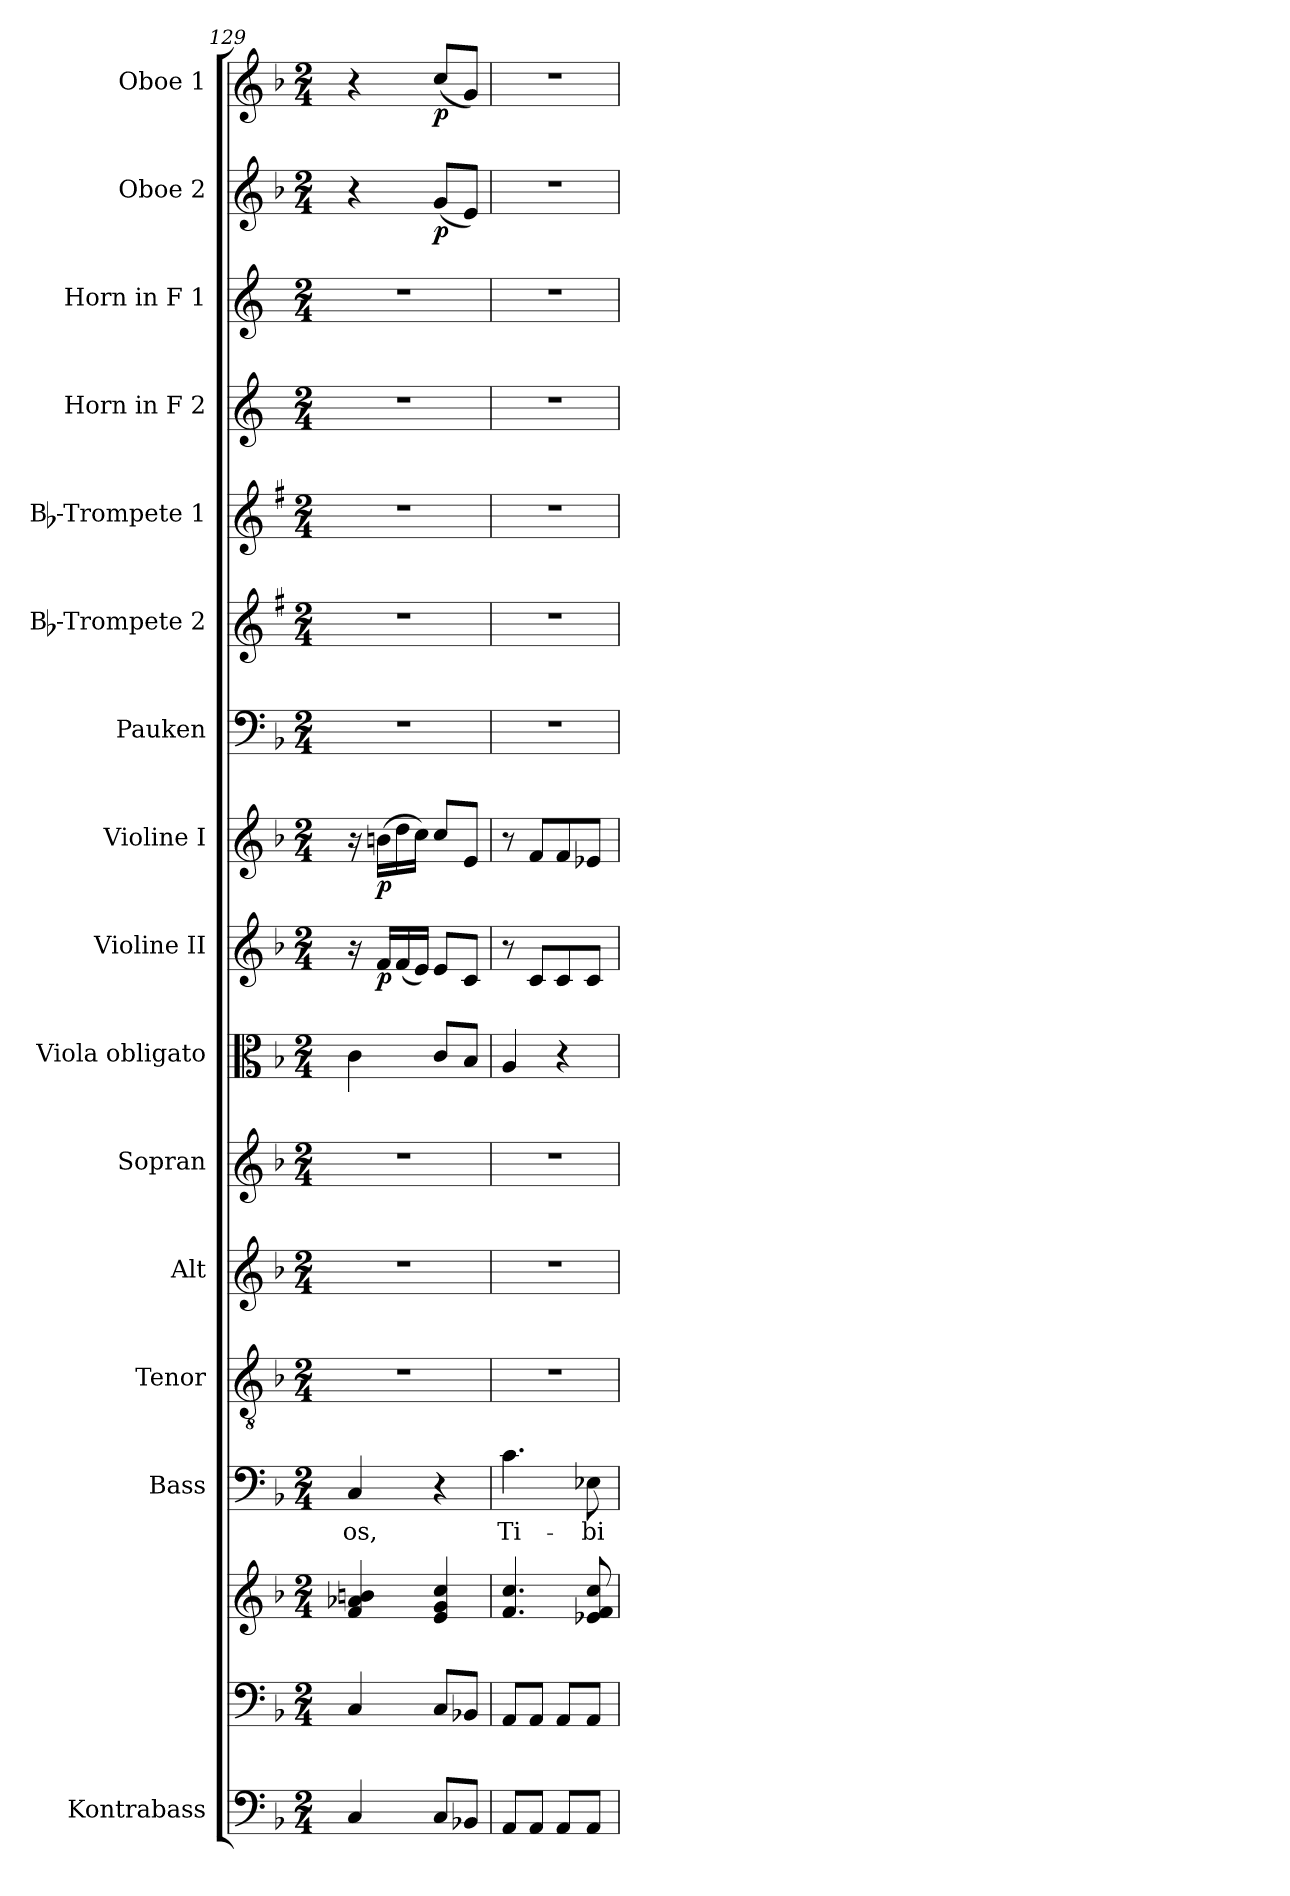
**kern	**kern	**kern	**kern	**text	**kern	**kern	**kern	**kern	**kern	**dynam	**kern	**dynam	**kern	**kern	**kern	**kern	**kern	**kern	**dynam	**kern	**dynam
*part16	*part15	*part15	*part14	*part14	*part13	*part12	*part11	*part10	*part9	*part9	*part8	*part8	*part7	*part6	*part5	*part4	*part3	*part2	*part2	*part1	*part1
*staff17	*staff16	*staff15	*staff14	*staff14	*staff13	*staff12	*staff11	*staff10	*staff9	*staff9	*staff8	*staff8	*staff7	*staff6	*staff5	*staff4	*staff3	*staff2	*staff2	*staff1	*staff1
*I"Kontrabass	*	*	*I"Bass	*	*I"Tenor	*I"Alt	*I"Sopran	*I"Viola obligato	*I"Violine II	*	*I"Violine I	*	*I"Pauken	*I"Bb-Trompete 2	*I"Bb-Trompete 1	*I"Horn in F 2	*I"Horn in F 1	*I"Oboe 2	*	*I"Oboe 1	*
*I'Kb.	*	*	*I'B.	*	*I'T.	*I'A.	*I'S.	*I'Vla.	*I'Vl. II	*	*I'Vl. I	*	*I'Pk.	*I'Bb Trp. 2	*I'Bb Trp. 1	*	*	*I'Ob. 2	*	*I'Ob. 1	*
*clefF4	*clefF4	*clefG2	*clefF4	*	*clefGv2	*clefG2	*clefG2	*clefC3	*clefG2	*	*clefG2	*	*clefF4	*clefG2	*clefG2	*clefG2	*clefG2	*clefG2	*	*clefG2	*
*ITrd7c12	*	*	*	*	*	*	*	*	*	*	*	*	*	*ITrd1c2	*ITrd1c2	*ITrd4c7	*ITrd4c7	*	*	*	*
*k[b-]	*k[b-]	*k[b-]	*k[b-]	*	*k[b-]	*k[b-]	*k[b-]	*k[b-]	*k[b-]	*	*k[b-]	*	*k[b-]	*k[b-]	*k[b-]	*k[b-]	*k[b-]	*k[b-]	*	*k[b-]	*
*F:	*F:	*F:	*F:	*	*F:	*F:	*F:	*F:	*F:	*	*F:	*	*F:	*F:	*F:	*F:	*F:	*F:	*	*F:	*
*M2/4	*M2/4	*M2/4	*M2/4	*	*M2/4	*M2/4	*M2/4	*M2/4	*M2/4	*	*M2/4	*	*M2/4	*M2/4	*M2/4	*M2/4	*M2/4	*M2/4	*	*M2/4	*
=129	=129	=129	=129	=129	=129	=129	=129	=129	=129	=129	=129	=129	=129	=129	=129	=129	=129	=129	=129	=129	=129
!	!	!	!	!LO:LY:b	!	!	!	!	!	!	!	!	!	!	!	!	!	!	!	!	!
4CC/	4C/	4f/ 4a-X/ 4bn/	4C/	-os,	2r	2r	2r	4c\	16r	.	16r	.	2r	2r	2r	2r	2r	4r	.	4r	.
!	!	!	!	!	!	!	!	!	!	!LO:DY:b	!	!LO:DY:b	!	!	!	!	!	!	!	!	!
.	.	.	.	.	.	.	.	.	16f/LL	p	(>16bn\LL	p	.	.	.	.	.	.	.	.	.
.	.	.	.	.	.	.	.	.	(<16f/	.	16dd\	.	.	.	.	.	.	.	.	.	.
.	.	.	.	.	.	.	.	.	16e/JJ)	.	16cc\JJ)	.	.	.	.	.	.	.	.	.	.
!	!	!	!	!	!	!	!	!	!	!	!	!	!	!	!	!	!	!	!LO:DY:b	!	!LO:DY:b
8CC/L	8C/L	4e/ 4g/ 4cc/	4r	.	.	.	.	8c/L	8e/L	.	8cc/L	.	.	.	.	.	.	(<8g/L	p	(<8cc/L	p
8BBB-X/J	8BB-X/J	.	.	.	.	.	.	8B-/J	8c/J	.	8e/J	.	.	.	.	.	.	8e/J)	.	8g/J)	.
!!LO:PB:g=z
=130	=130	=130	=130	=130	=130	=130	=130	=130	=130	=130	=130	=130	=130	=130	=130	=130	=130	=130	=130	=130	=130
!	!	!	!	!LO:LY:b	!	!	!	!	!	!	!	!	!	!	!	!	!	!	!	!	!
8AAA/L	8AA/L	4.f/ 4.cc/	4.c\	Ti-	2r	2r	2r	4A/	8r	.	8r	.	2r	2r	2r	2r	2r	2r	.	2r	.
8AAA/J	8AA/J	.	.	.	.	.	.	.	8c/L	.	8f/L	.	.	.	.	.	.	.	.	.	.
8AAA/L	8AA/L	.	.	.	.	.	.	4r	8c/	.	8f/	.	.	.	.	.	.	.	.	.	.
!	!	!	!	!LO:LY:b	!	!	!	!	!	!	!	!	!	!	!	!	!	!	!	!	!
8AAA/J	8AA/J	8e-X/ 8f/ 8cc/	8E-X\	-bi	.	.	.	.	8c/J	.	8e-X/J	.	.	.	.	.	.	.	.	.	.
=	=	=	=	=	=	=	=	=	=	=	=	=	=	=	=	=	=	=	=	=	=
*-	*-	*-	*-	*-	*-	*-	*-	*-	*-	*-	*-	*-	*-	*-	*-	*-	*-	*-	*-	*-	*-
